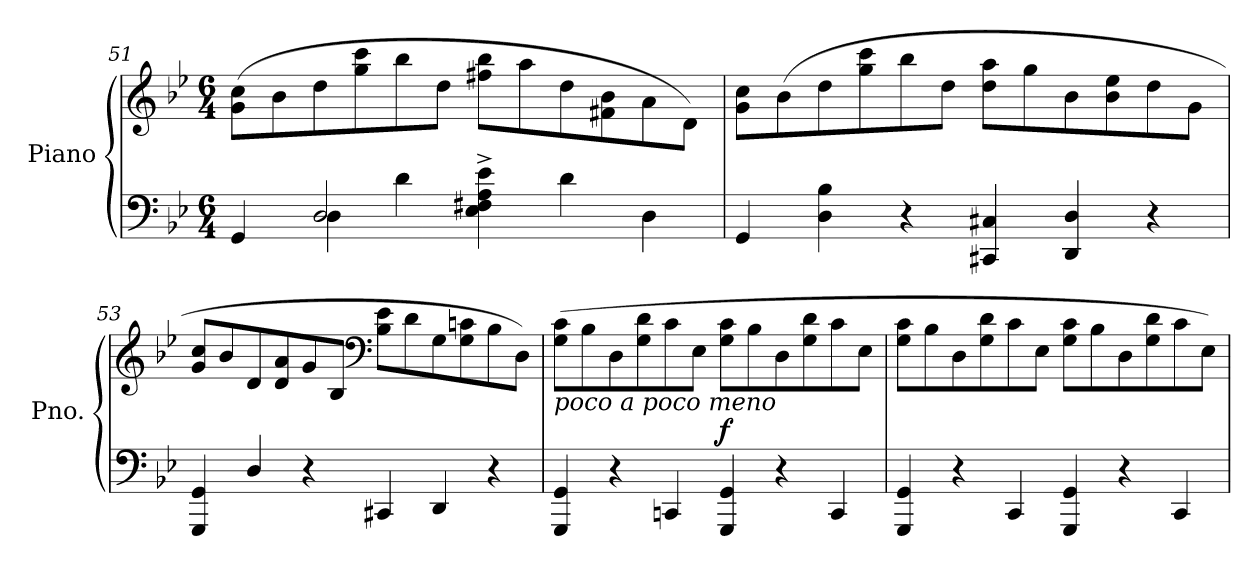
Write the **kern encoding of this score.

**kern	**kern	**dynam
*part1	*part1	*part1
*staff2	*staff1	*staff1/2
*I"Piano	*	*
*I'Pno.	*	*
!!LO:LB:g=z
*clefF4	*clefG2	*
*k[b-e-]	*k[b-e-]	*
*M6/4	*M6/4	*
=51	=51	=51
*^	*	*
4GG/	4ryy	(>8g\ 8cc\L	.
.	.	8b-\	.
2D/	4D\	8dd\	.
.	.	8gg\ 8ccc\	.
.	4d\	8bb-\	.
.	.	8dd\J	.
4E-\^ 4F#X\^ 4A\^ 4e-\^	2.ryy	8ff#X\ 8bb-\L	.
.	.	8aa\	.
4d\	.	8dd\	.
.	.	8f#X\ 8b-\	.
4D\	.	8a\	.
.	.	8d\J)	.
*v	*v	*	*
=52	=52	=52
4GG/	8g\ 8cc\L	.
.	(>8b-\	.
4D\ 4B-\	8dd\	.
.	8gg\ 8ccc\	.
4r	8bb-\	.
.	8dd\J	.
4CC#X/ 4C#X/	8dd\ 8aa\L	.
.	8gg\	.
4DD/ 4D/	8b-\	.
.	8b-\ 8ee-\	.
4r	8dd\	.
.	8g\J	.
=53	=53	=53
4GGG/ 4GG/	8g/ 8cc/L	.
.	8b-/	.
4D/	8d/	.
.	8d/ 8a/	.
4r	8g/	.
.	8B-/J	.
*	*clefF4	*
4CC#X/	8B-\ 8e-\L	.
.	8d\	.
4DD/	8G\	.
.	8G\ 8cn\	.
4r	8B-\	.
.	8D\J)	.
=54	=54	=54
!	!LO:TX:b:i:t=poco a poco meno	!
4GGG/ 4GG/	(>8G\ 8c\L	.
.	8B-\	.
4r	8D\	.
.	8G\ 8d\	.
4CCn/	8c\	.
.	8E-\J	.
!	!	!LO:DY:a=2
4GGG/ 4GG/	8G\ 8c\L	f
.	8B-\	.
4r	8D\	.
.	8G\ 8d\	.
4CC/	8c\	.
.	8E-\J	.
!!LO:PB:g=z
=55	=55	=55
4GGG/ 4GG/	8G\ 8c\L	.
.	8B-\	.
4r	8D\	.
.	8G\ 8d\	.
4CC/	8c\	.
.	8E-\J	.
4GGG/ 4GG/	8G\ 8c\L	.
.	8B-\	.
4r	8D\	.
.	8G\ 8d\	.
4CC/	8c\	.
.	8E-\J)	.
=	=	=
*-	*-	*-
